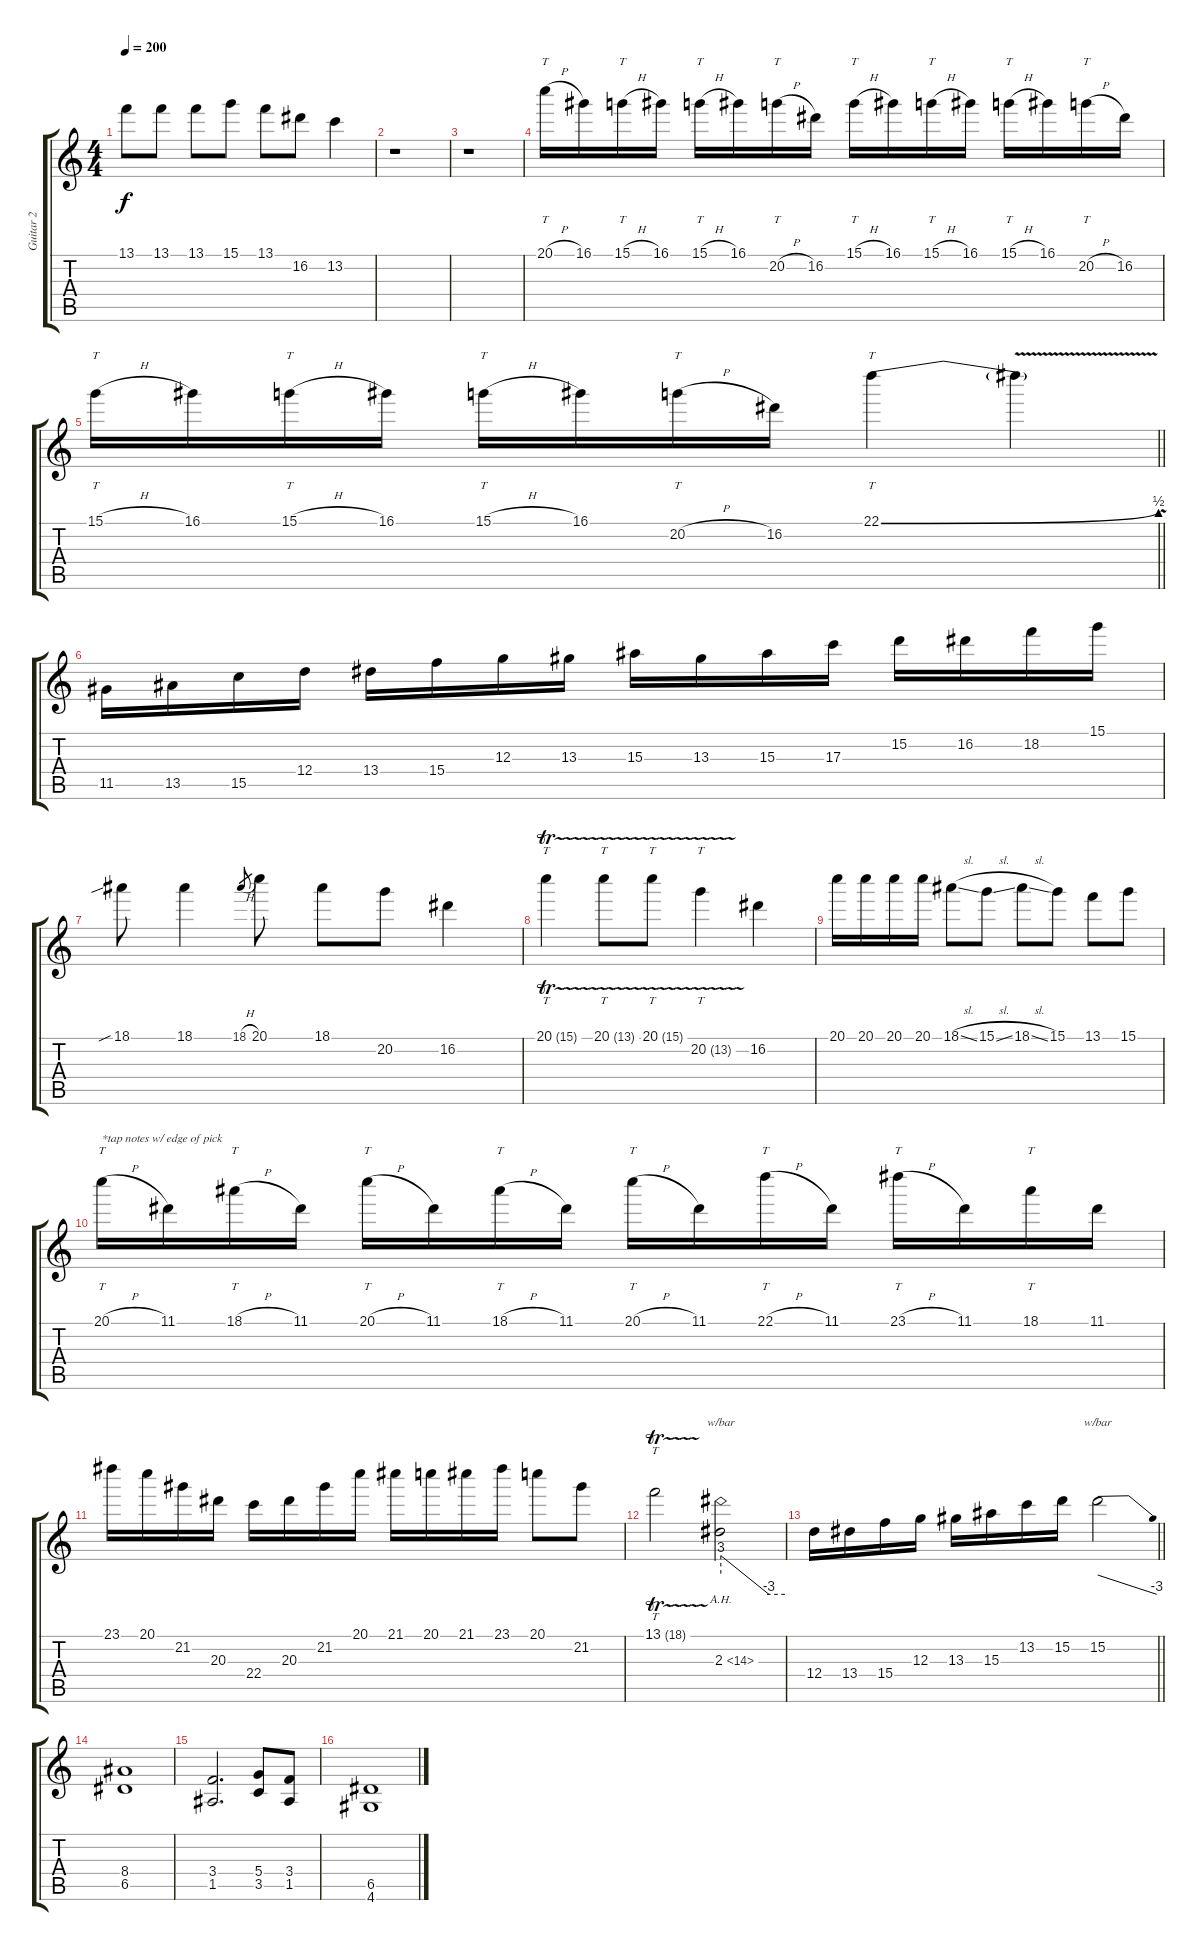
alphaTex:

\track ("Guitar 2" "Guitar 2") {instrument distortionguitar}
\staff {score tabs}
\tuning (E4 B3 G3 D3 A2 E2) {hide}
\ts (4 4)
\tempo 200
\clef g2
\ks c
13.1.8{dy f} 13.1.8 13.1.8 15.1.8 13.1.8 16.2.8 13.2.4 |
r.1{instrument overdrivenguitar} |
r.1 |
20.1{h}.16{tt} 16.1.16 15.1{h}.16{tt} 16.1.16 15.1{h}.16{tt} 16.1.16 20.2{h}.16{tt} 16.2.16 15.1{h}.16{tt} 16.1.16 15.1{h}.16{tt} 16.1.16 15.1{h}.16{tt} 16.1.16 20.2{h}.16{tt} 16.2.16 |
\barLineRight lightlight
15.1{h}.16{tt} 16.1.16 15.1{h}.16{tt} 16.1.16 15.1{h}.16{tt} 16.1.16 20.2{h}.16{tt} 16.2.16 22.1{be (bend 0 0 60 2)}.4{tt} 22.1{v t}.4 |
\section ("" "")
11.5.16 13.5.16 15.5.16 12.4.16 13.4.16 15.4.16 12.3.16 13.3.16 15.3.16 13.3.16 15.3.16 17.3.16 15.2.16 16.2.16 18.2.16 15.1.16 |
18.1{sib}.8 18.1.4 18.1{h}.8{gr} 20.1.8 18.1.8 20.2.8 16.2.4 |
20.1{tr (15 16)}.4{tt} 20.1{tr (13 16)}.8{tt} 20.1{tr (15 16)}.8{tt} 20.2{tr (13 16)}.4{tt} 16.2.4 |
20.1.16 20.1.16 20.1.16 20.1.16 18.1{sl}.8 15.1{sl}.8 18.1{sl}.8 15.1.8 13.1.8 15.1.8 |
20.1{h}.16{tt txt "*tap notes w/ edge of pick"} 11.1.16 18.1{h}.16{tt} 11.1.16 20.1{h}.16{tt} 11.1.16 18.1{h}.16{tt} 11.1.16 20.1{h}.16{tt} 11.1.16 22.1{h}.16{tt} 11.1.16 23.1{h}.16{tt} 11.1.16 18.1.16{tt} 11.1.16 |
23.1.16 20.1.16 21.2.16 20.3.16 22.4.16 20.3.16 21.2.16 20.1.16 21.1.16 20.1.16 21.1.16 23.1.16 20.1.8 21.2.8 |
13.1{tr (18 16)}.2{tt} 2.3{ah 12}.2{tbe (custom default 0 12 45 -12 60 -12)} |
\barLineRight lightlight
12.4.16 13.4.16 15.4.16 12.3.16 13.3.16 15.3.16 13.2.16 15.2.16 15.2.2{tbe (dive default 0 0 60 -12)} |
\section ("" "")
(8.4 6.5).1 |
(3.4 1.5).2{d} (5.4 3.5).8 (3.4 1.5).8 |
(6.5 4.6).1
